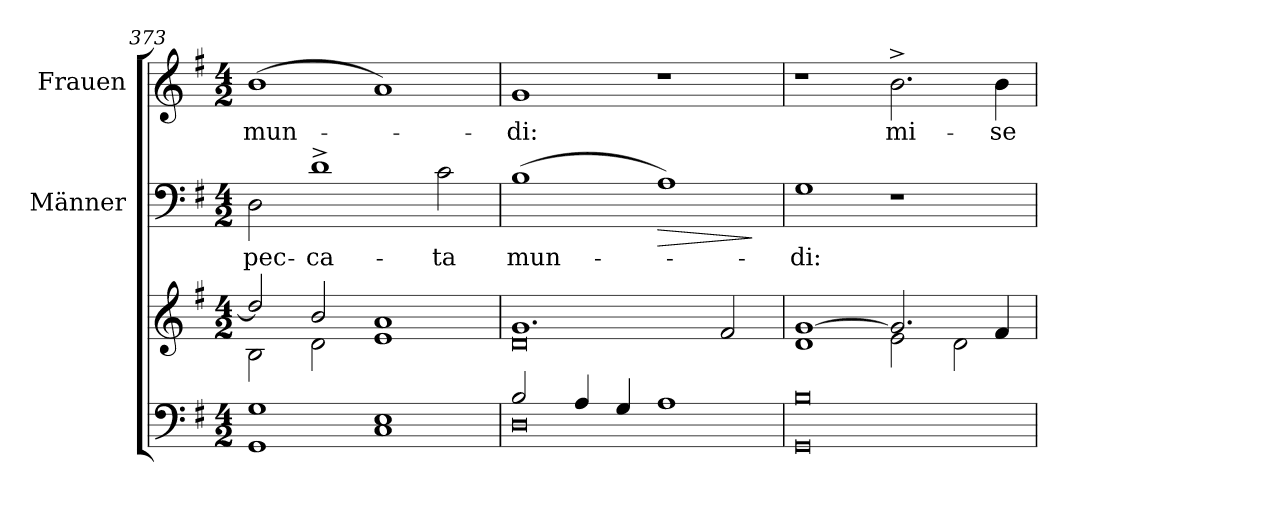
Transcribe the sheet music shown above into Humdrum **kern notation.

**kern	**kern	**kern	**text	**dynam	**kern	**text
*part3	*part3	*part2	*part2	*part2	*part1	*part1
*staff4	*staff3	*staff2	*staff2	*staff2	*staff1	*staff1
*	*	*I"Männer	*	*	*I"Frauen	*
!!LO:LB:g=z
*clefF4	*clefG2	*clefF4	*	*	*clefG2	*
*k[f#]	*k[f#]	*k[f#]	*	*	*k[f#]	*
*G:	*G:	*G:	*	*	*G:	*
*M4/2	*M4/2	*M4/2	*	*	*M4/2	*
=373	=373	=373	=373	=373	=373	=373
*^	*^	*	*	*	*	*
!	!	!	!	!	!LO:LY:b	!	!	!LO:LY:b
1G	1GG	2dd/]	2B\	2D\	pec-	.	(>1b	mun-
!	!	!	!	!	!LO:LY:b	!	!	!
.	.	2b/	2d\	1d^>	-ca-	.	.	.
1E	1C	1a	1e	.	.	.	1a)	.
!	!	!	!	!	!LO:LY:b	!	!	!
.	.	.	.	2c\	-ta	.	.	.
=374	=374	=374	=374	=374	=374	=374	=374	=374
!	!	!	!	!	!LO:LY:b	!	!	!LO:LY:b
2B/	0D	1.g	0d	(>1B	mun-	.	1g	-di:
4A/	.	.	.	.	.	.	.	.
4G/	.	.	.	.	.	.	.	.
!	!	!	!	!	!	!LO:HP:b	!	!
1A	.	.	.	1A)	.	>	1r	.
.	.	2f#/	.	.	.	.	.	.
*v	*v	*	*	*	*	*	*	*
*	*v	*v	*	*	*	*	*
.	.	.	.	]	.	.
=375	=375	=375	=375	=375	=375	=375
*^	*^	*	*	*	*	*
!	!	!	!	!	!LO:LY:b	!	!	!
0B	0GG	[>1g	1d	1G	-di:	.	1r	.
!	!	!	!	!	!	!	!	!LO:LY:b
.	.	2.g/]	2e\	1r	.	.	2.b^>\	mi-
.	.	.	2d\	.	.	.	.	.
!	!	!	!	!	!	!	!	!LO:LY:b
.	.	4f#/	.	.	.	.	4b\	-se-
*v	*v	*	*	*	*	*	*	*
*	*v	*v	*	*	*	*	*
=	=	=	=	=	=	=
*-	*-	*-	*-	*-	*-	*-
